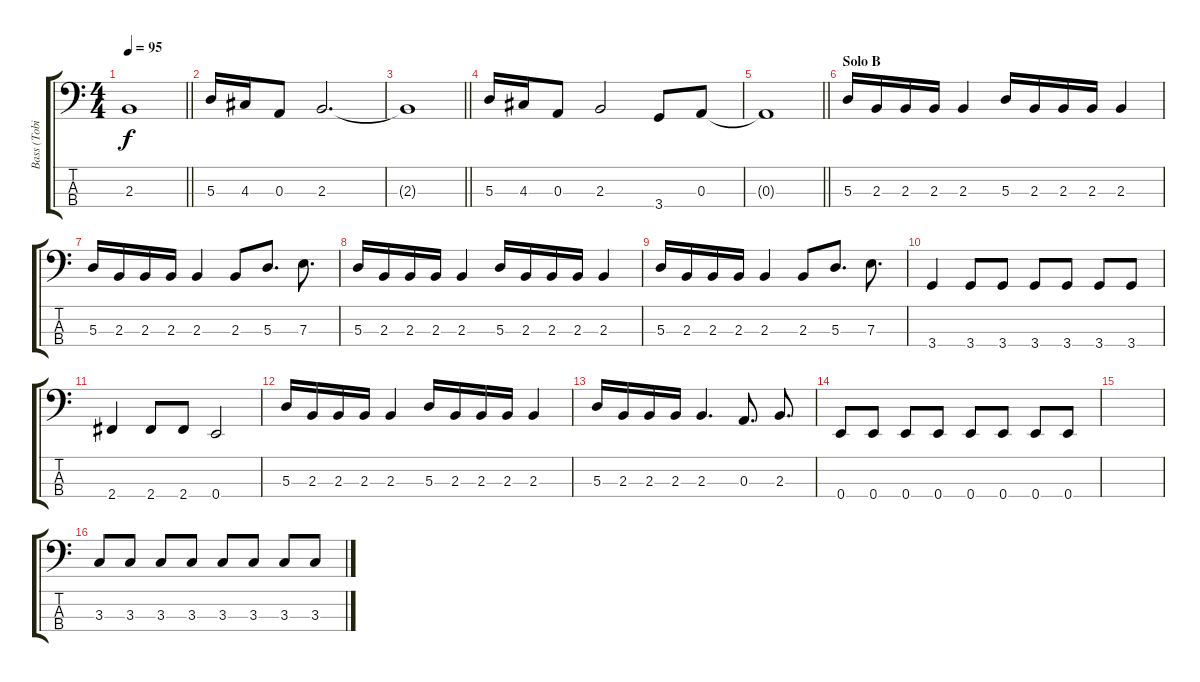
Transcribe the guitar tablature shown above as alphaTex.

\track ("Bass (Tobias Sammet)" "Bass (Tobi") {instrument electricbassfinger}
\staff {score tabs}
\tuning (G2 D2 A1 E1) {hide}
\ts (4 4)
\tempo 95
\clef f4
\barLineRight lightlight
\ks c
2.3{t}.1{dy f} |
5.3.16 4.3.16 0.3.8 2.3.2{d} |
\barLineRight lightlight
2.3{t}.1 |
5.3.16 4.3.16 0.3.8 2.3.2 3.4.8 0.3.8 |
\barLineRight lightlight
0.3{t}.1 |
\section ("" "Solo B")
5.3.16 2.3.16 2.3.16 2.3.16 2.3.4 5.3.16 2.3.16 2.3.16 2.3.16 2.3.4 |
5.3.16 2.3.16 2.3.16 2.3.16 2.3.4 2.3.8 5.3.8{d} 7.3.8{d} |
5.3.16 2.3.16 2.3.16 2.3.16 2.3.4 5.3.16 2.3.16 2.3.16 2.3.16 2.3.4 |
5.3.16 2.3.16 2.3.16 2.3.16 2.3.4 2.3.8 5.3.8{d} 7.3.8{d} |
3.4.4 3.4.8 3.4.8 3.4.8 3.4.8 3.4.8 3.4.8 |
2.4.4 2.4.8 2.4.8 0.4.2 |
5.3.16 2.3.16 2.3.16 2.3.16 2.3.4 5.3.16 2.3.16 2.3.16 2.3.16 2.3.4 |
5.3.16 2.3.16 2.3.16 2.3.16 2.3.4{d} 0.3.8{d} 2.3.8{d} |
0.4.8 0.4.8 0.4.8 0.4.8 0.4.8 0.4.8 0.4.8 0.4.8 |
|
3.3.8 3.3.8 3.3.8 3.3.8 3.3.8 3.3.8 3.3.8 3.3.8
